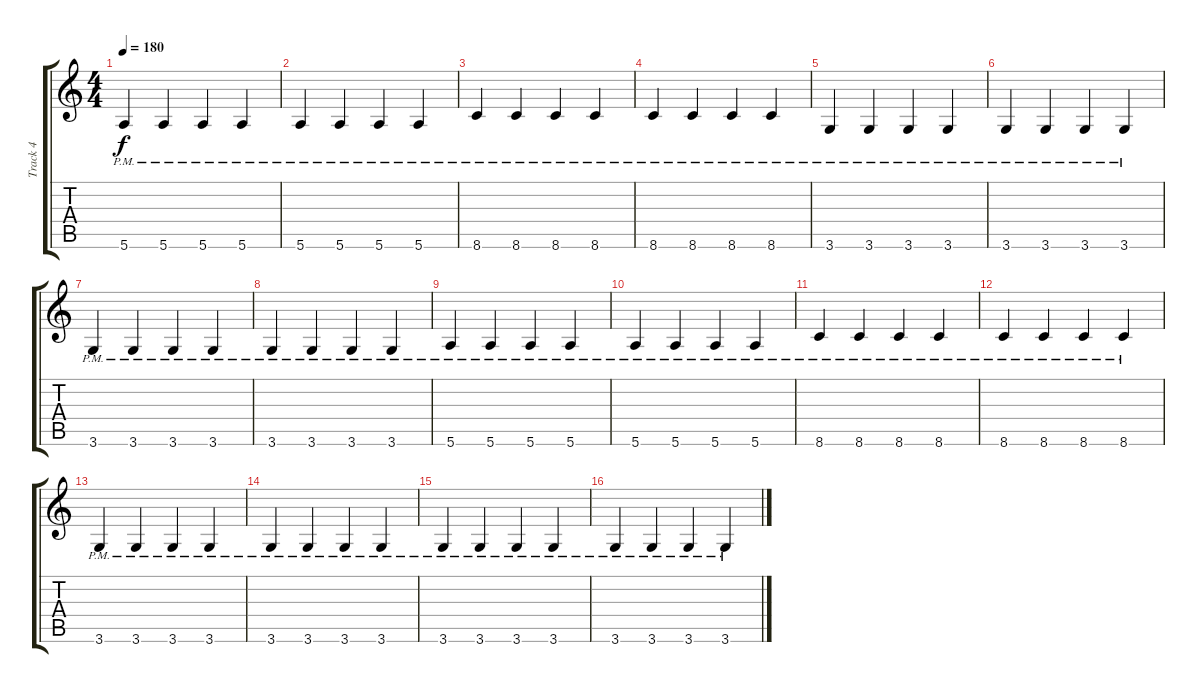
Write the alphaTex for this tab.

\track ("Track 4" "Track 4") {instrument acousticbass}
\staff {score tabs}
\tuning (E4 B3 G3 D3 A2 E2) {hide}
\ts (4 4)
\tempo 180
\clef g2
\ks c
5.6{pm}.4{dy f} 5.6{pm}.4 5.6{pm}.4 5.6{pm}.4 |
5.6{pm}.4 5.6{pm}.4 5.6{pm}.4 5.6{pm}.4 |
8.6{pm}.4 8.6{pm}.4 8.6{pm}.4 8.6{pm}.4 |
8.6{pm}.4 8.6{pm}.4 8.6{pm}.4 8.6{pm}.4 |
3.6{pm}.4 3.6{pm}.4 3.6{pm}.4 3.6{pm}.4 |
3.6{pm}.4 3.6{pm}.4 3.6{pm}.4 3.6{pm}.4 |
3.6{pm}.4 3.6{pm}.4 3.6{pm}.4 3.6{pm}.4 |
3.6{pm}.4 3.6{pm}.4 3.6{pm}.4 3.6{pm}.4 |
5.6{pm}.4 5.6{pm}.4 5.6{pm}.4 5.6{pm}.4 |
5.6{pm}.4 5.6{pm}.4 5.6{pm}.4 5.6{pm}.4 |
8.6{pm}.4 8.6{pm}.4 8.6{pm}.4 8.6{pm}.4 |
8.6{pm}.4 8.6{pm}.4 8.6{pm}.4 8.6{pm}.4 |
3.6{pm}.4 3.6{pm}.4 3.6{pm}.4 3.6{pm}.4 |
3.6{pm}.4 3.6{pm}.4 3.6{pm}.4 3.6{pm}.4 |
3.6{pm}.4 3.6{pm}.4 3.6{pm}.4 3.6{pm}.4 |
3.6{pm}.4 3.6{pm}.4 3.6{pm}.4 3.6{pm}.4
